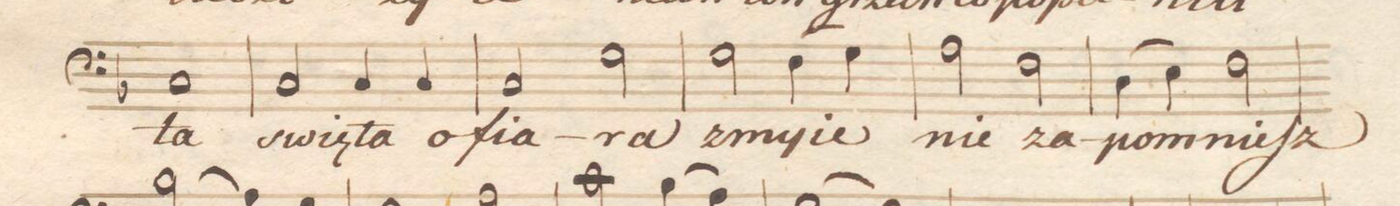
**kern	**text	**dynam
*I"Baſso.	*	*
*clefF4	*	*
*k[b-]	*	*
*met(c|)	*	*
*M2/2	*	*
1C/	ta	.
=54	=54	=54
2C/	swię-	.
4C/	-ta	.
4C/	o-	.
=55	=55	=55
2C/	-fia-	.
2G\	-ra	.
=56	=56	=56
2G\	zmy-	.
(4F\	-ie	.
4G\)	.	.
=57	=57	=57
2A\	nie	.
2F\	za-	.
=58	=58	=58
(4D\	-pom-	.
4E\)	.	.
2F\	-nieſz	.
=59	=59	=59
*-	*-	*-
